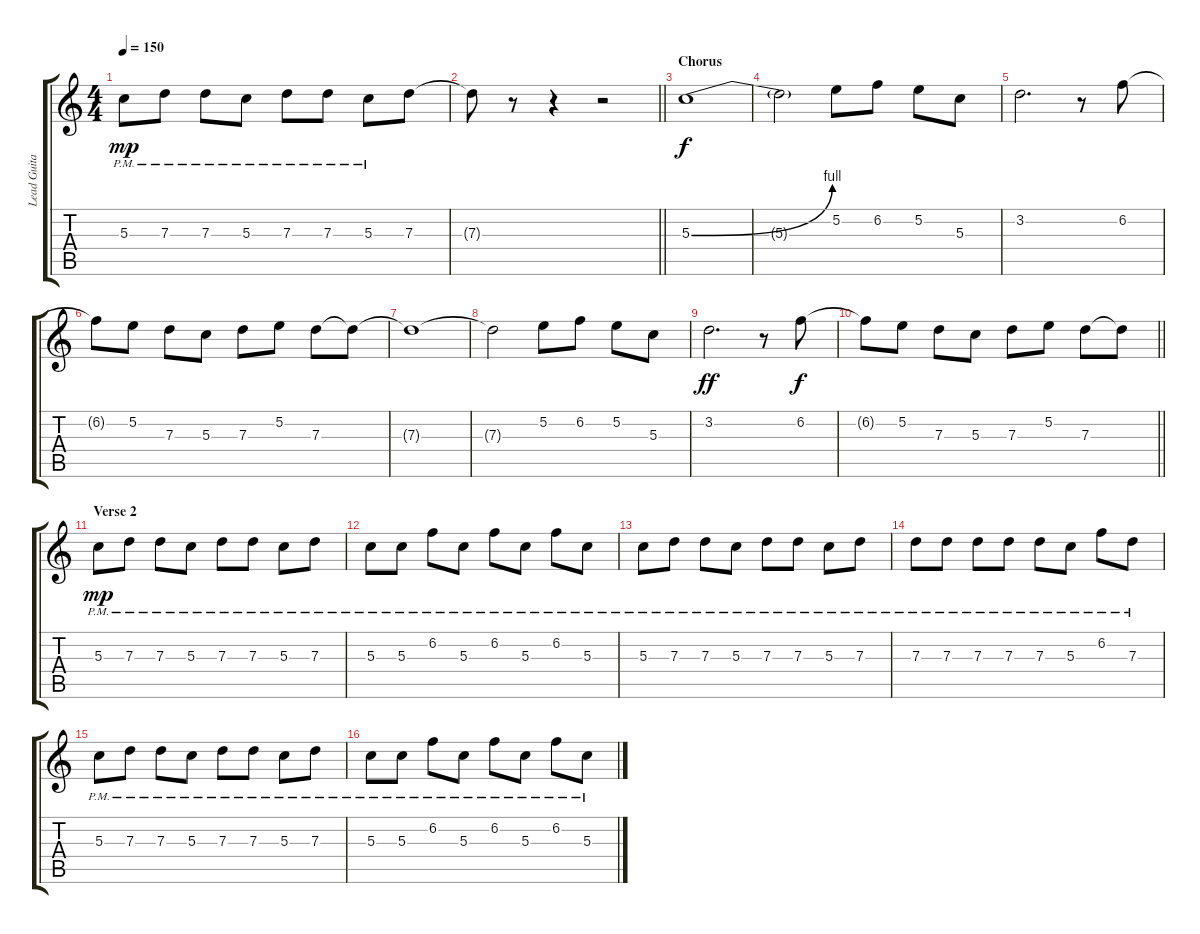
\track ("Lead Guitar" "Lead Guita") {instrument distortionguitar}
\staff {score tabs}
\tuning (E4 B3 G3 D3 A2 E2) {hide}
\ts (4 4)
\tempo 150
\clef g2
\ks c
5.3{pm}.8{dy mp} 7.3{pm}.8 7.3{pm}.8 5.3{pm}.8 7.3{pm}.8 7.3{pm}.8 5.3{pm}.8 7.3.8 |
\barLineRight lightlight
7.3{t}.8 r.8 r.4 r.2 |
\section ("" "Chorus")
5.3{be (bend 0 0 60 4)}.1{dy f} |
5.3{t}.2 5.2.8 6.2.8 5.2.8 5.3.8 |
3.2.2{d} r.8 6.2.8 |
6.2{t}.8 5.2.8 7.3.8 5.3.8 7.3.8 5.2.8 7.3.8 7.3{t}.8 |
7.3{t}.1 |
7.3{t}.2 5.2.8 6.2.8 5.2.8 5.3.8 |
3.2.2{d dy ff} r.8 6.2.8{dy f} |
\barLineRight lightlight
6.2{t}.8 5.2.8 7.3.8 5.3.8 7.3.8 5.2.8 7.3.8 7.3{t}.8 |
\section ("" "Verse 2")
5.3{pm}.8{dy mp} 7.3{pm}.8 7.3{pm}.8 5.3{pm}.8 7.3{pm}.8 7.3{pm}.8 5.3{pm}.8 7.3{pm}.8 |
5.3{pm}.8 5.3{pm}.8 6.2{pm}.8 5.3{pm}.8 6.2{pm}.8 5.3{pm}.8 6.2{pm}.8 5.3{pm}.8 |
5.3{pm}.8 7.3{pm}.8 7.3{pm}.8 5.3{pm}.8 7.3{pm}.8 7.3{pm}.8 5.3{pm}.8 7.3{pm}.8 |
7.3{pm}.8 7.3{pm}.8 7.3{pm}.8 7.3{pm}.8 7.3{pm}.8 5.3{pm}.8 6.2{pm}.8 7.3{pm}.8 |
5.3{pm}.8 7.3{pm}.8 7.3{pm}.8 5.3{pm}.8 7.3{pm}.8 7.3{pm}.8 5.3{pm}.8 7.3{pm}.8 |
5.3{pm}.8 5.3{pm}.8 6.2{pm}.8 5.3{pm}.8 6.2{pm}.8 5.3{pm}.8 6.2{pm}.8 5.3{pm}.8
